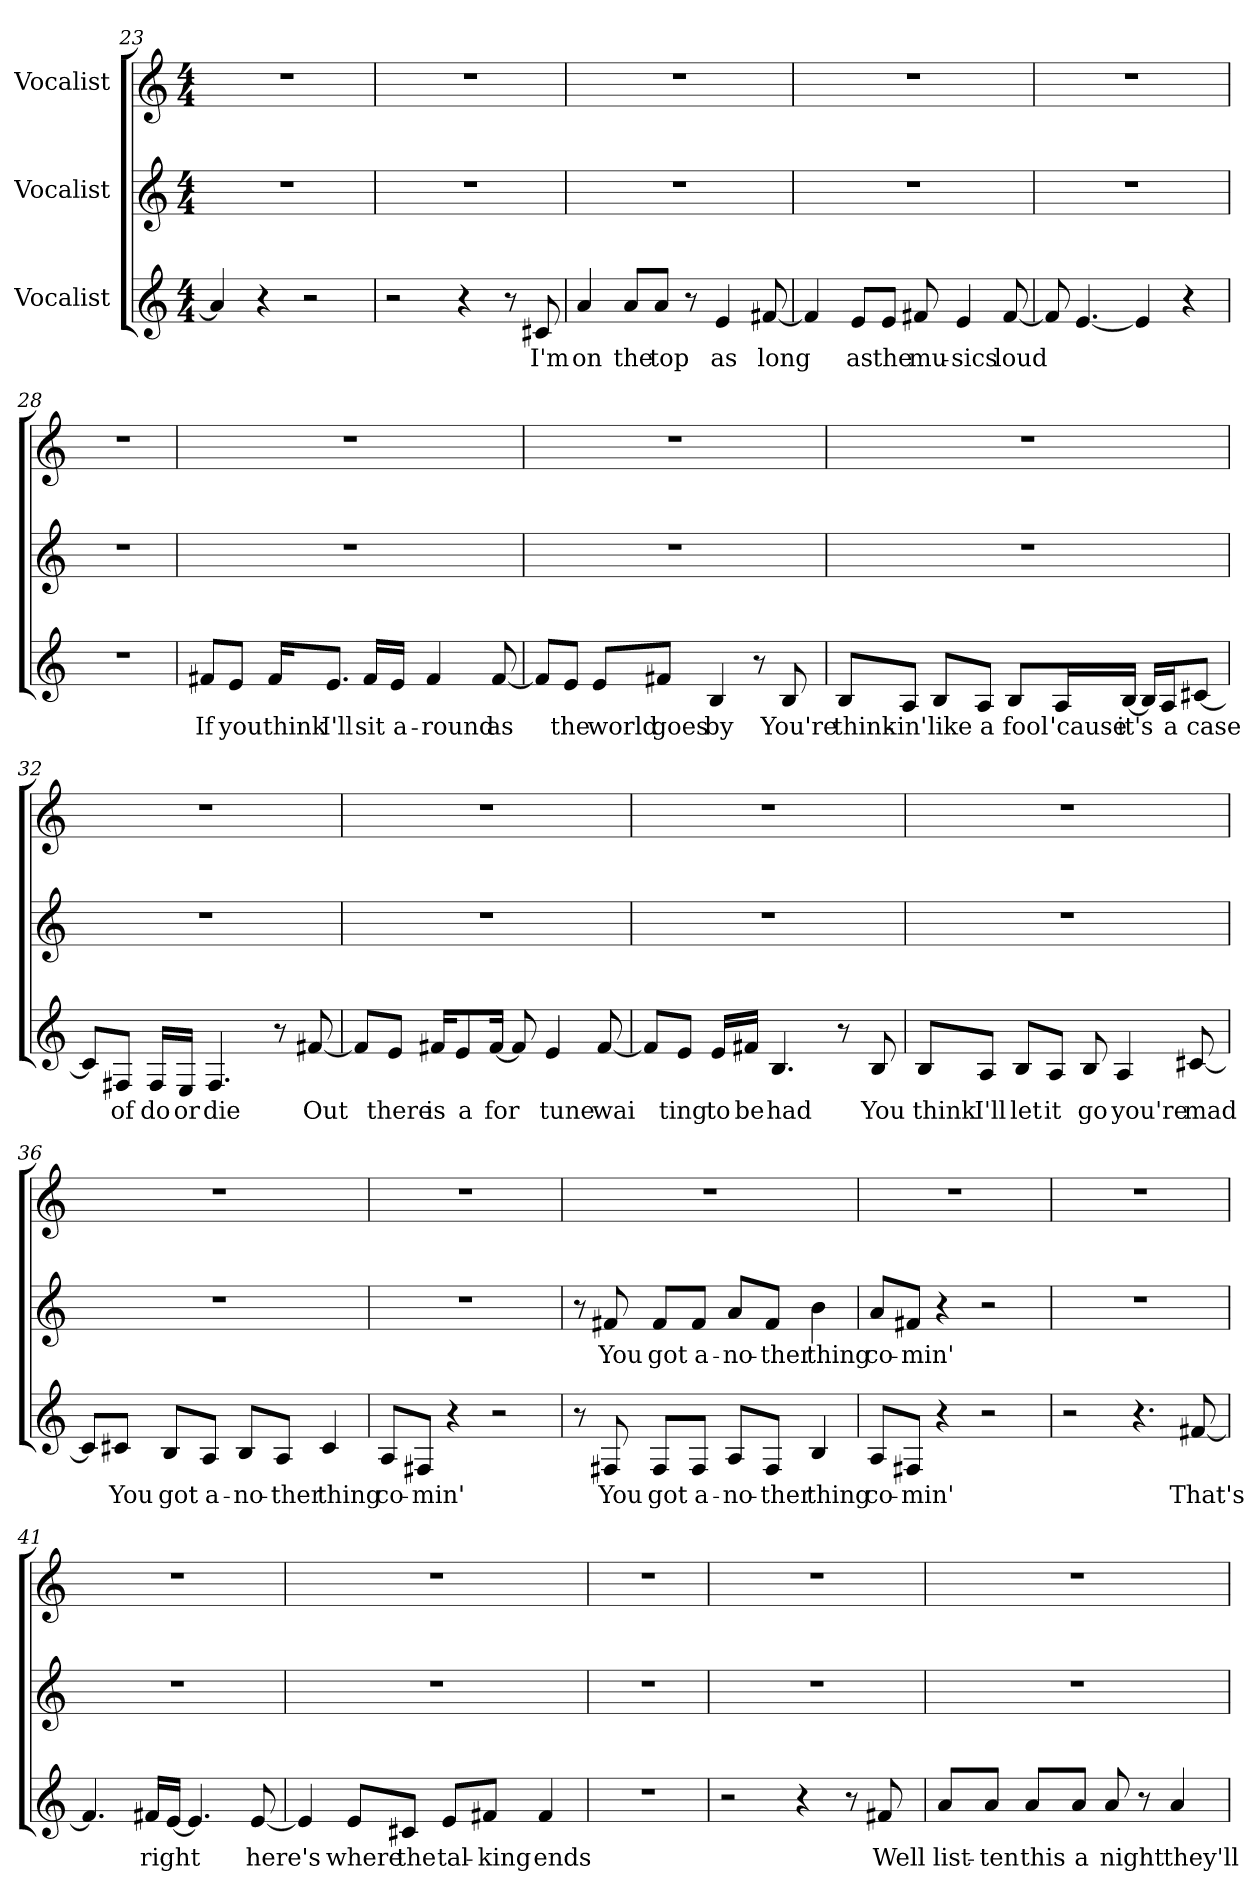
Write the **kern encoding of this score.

**kern	**text	**kern	**text	**kern
*part3	*part3	*part2	*part2	*part1
*staff3	*staff3	*staff2	*staff2	*staff1
*I"Vocalist	*	*I"Vocalist	*	*I"Vocalist
*clefG2	*	*clefG2	*	*clefG2
*M4/4	*	*M4/4	*	*M4/4
=23	=23	=23	=23	=23
4a]	_	1r	.	1r
4r	.	.	.	.
2r	.	.	.	.
=24	=24	=24	=24	=24
2r	.	1r	.	1r
4r	.	.	.	.
8r	.	.	.	.
8c#X	I'm	.	.	.
=25	=25	=25	=25	=25
4a	on	1r	.	1r
8a/L	the	.	.	.
8a/J	top	.	.	.
8r	.	.	.	.
4e	as	.	.	.
[8f#X	long	.	.	.
=26	=26	=26	=26	=26
4f#]	_	1r	.	1r
8e/L	as	.	.	.
8e/J	the	.	.	.
8f#X	mu-	.	.	.
4e	-sics	.	.	.
[8f#	loud	.	.	.
=27	=27	=27	=27	=27
8f#]	_	1r	.	1r
[4.e	_	.	.	.
4e]	_	.	.	.
4r	.	.	.	.
=28	=28	=28	=28	=28
1r	.	1r	.	1r
=29	=29	=29	=29	=29
8f#X/L	If	1r	.	1r
8e/J	you	.	.	.
16f#/KL	think	.	.	.
8.e/J	I'll	.	.	.
16f#/LL	sit	.	.	.
16e/JJ	a-	.	.	.
4f#	-round	.	.	.
[8f#	as	.	.	.
=30	=30	=30	=30	=30
8f#/L]	_	1r	.	1r
8e/J	the	.	.	.
8e/L	world	.	.	.
8f#X/J	goes	.	.	.
4B	by	.	.	.
8r	.	.	.	.
8B	You're	.	.	.
=31	=31	=31	=31	=31
8B/L	think-	1r	.	1r
8A/J	-in'	.	.	.
8B/L	like	.	.	.
8A/J	a	.	.	.
8B/L	fool	.	.	.
16A/L	'cause	.	.	.
[16B/JJ	it's	.	.	.
16B/LL]	_	.	.	.
16A/J	a	.	.	.
[8c#X/J	case	.	.	.
=32	=32	=32	=32	=32
8c#/L]	_	1r	.	1r
8F#X/J	of	.	.	.
16F#/LL	do	.	.	.
16E/JJ	or	.	.	.
4.F#	die	.	.	.
8r	.	.	.	.
[8f#X	Out	.	.	.
=33	=33	=33	=33	=33
8f#/L]	_	1r	.	1r
8e/J	there	.	.	.
16f#X/KL	is	.	.	.
8e/	a	.	.	.
[16f#/Jk	for-	.	.	.
8f#]	_	.	.	.
4e	-tune	.	.	.
[8f#	wai-	.	.	.
=34	=34	=34	=34	=34
8f#/L]	_	1r	.	1r
8e/J	-ting	.	.	.
16e/LL	to	.	.	.
16f#X/JJ	be	.	.	.
4.B	had	.	.	.
8r	.	.	.	.
8B	You	.	.	.
=35	=35	=35	=35	=35
8B/L	think	1r	.	1r
8A/J	I'll	.	.	.
8B/L	let	.	.	.
8A/J	it	.	.	.
8B	go	.	.	.
4A	you're	.	.	.
[8c#X	mad	.	.	.
=36	=36	=36	=36	=36
8c#/L]	_	1r	.	1r
8c#X/J	You	.	.	.
8B/L	got	.	.	.
8A/J	a-	.	.	.
8B/L	-no-	.	.	.
8A/J	-ther	.	.	.
4c#	thing	.	.	.
=37	=37	=37	=37	=37
8A/L	co-	1r	.	1r
8F#X/J	-min'	.	.	.
4r	.	.	.	.
2r	.	.	.	.
=38	=38	=38	=38	=38
8r	.	8r	.	1r
8F#X	You	8f#X	You	.
8F#/L	got	8f#/L	got	.
8F#/J	a-	8f#/J	a-	.
8A/L	-no-	8a/L	-no-	.
8F#/J	-ther	8f#/J	-ther	.
4B	thing	4b	thing	.
=39	=39	=39	=39	=39
8A/L	co-	8a/L	co-	1r
8F#X/J	-min'	8f#X/J	-min'	.
4r	.	4r	.	.
2r	.	2r	.	.
=40	=40	=40	=40	=40
2r	.	1r	.	1r
4.r	.	.	.	.
[8f#X	That's	.	.	.
=41	=41	=41	=41	=41
4.f#]	_	1r	.	1r
16f#X/LL	right	.	.	.
[16e/JJ	_	.	.	.
4.e]	_	.	.	.
[8e	here's	.	.	.
=42	=42	=42	=42	=42
4e]	_	1r	.	1r
8e/L	where	.	.	.
8c#X/J	the	.	.	.
8e/L	tal-	.	.	.
8f#X/J	-king	.	.	.
4f#	ends	.	.	.
=43	=43	=43	=43	=43
1r	.	1r	.	1r
=44	=44	=44	=44	=44
2r	.	1r	.	1r
4r	.	.	.	.
8r	.	.	.	.
8f#X	Well	.	.	.
=45	=45	=45	=45	=45
8a/L	list-	1r	.	1r
8a/J	-ten	.	.	.
8a/L	this	.	.	.
8a/J	a	.	.	.
8a	night	.	.	.
8r	.	.	.	.
4a	they'll	.	.	.
=	=	=	=	=
*-	*-	*-	*-	*-
